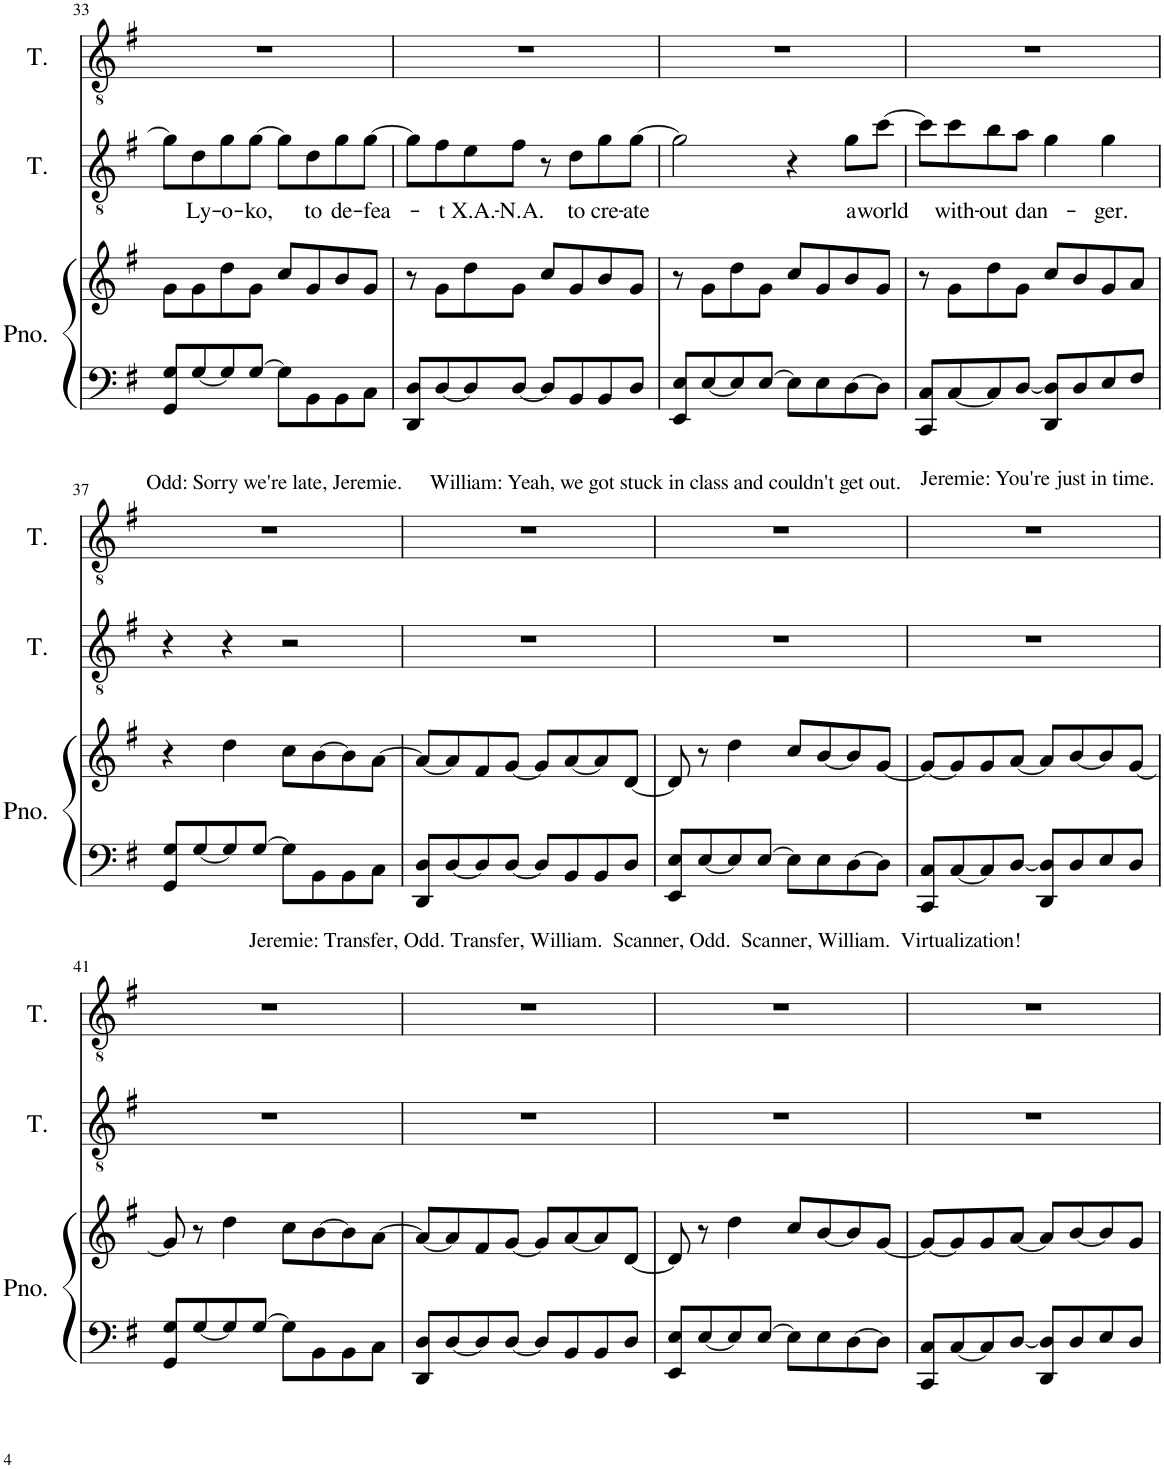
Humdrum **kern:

**kern	**kern	**kern	**text	**kern
*part3	*part3	*part2	*part2	*part1
*staff4	*staff3	*staff2	*staff2	*staff1
*I"Piano	*	*I"Tenor	*	*I"Tenor
*I'Pno.	*	*I'T.	*	*I'T.
!!LO:PB:g=z
*clefF4	*clefG2	*clefGv2	*	*clefGv2
*k[f#]	*k[f#]	*k[f#]	*	*k[f#]
=33	=33	=33	=33	=33
8GG/ 8G/L	8g\L	8g\L]	.	1r
!	!	!	!LO:LY:b	!
[8G/	8g\	8d\	Ly-	.
!	!	!	!LO:LY:b	!
8G/]	8dd\	8g\	-o-	.
!	!	!	!LO:LY:b	!
[8G/J	8g\J	[8g\J	-ko,	.
8G\L]	8cc/L	8g\L]	.	.
!	!	!	!LO:LY:b	!
8BB\	8g/	8d\	to	.
!	!	!	!LO:LY:b	!
8BB\	8b/	8g\	de-	.
!	!	!	!LO:LY:b	!
8C\J	8g/J	[8g\J	-fea-	.
=34	=34	=34	=34	=34
8DD/ 8D/L	8r	8g\L]	.	1r
!	!	!	!LO:LY:b	!
[8D/	8g\L	8f#\	-t	.
!	!	!	!LO:LY:b	!
8D/]	8dd\	8e\	X.A.-	.
!	!	!	!LO:LY:b	!
[8D/J	8g\J	8f#\J	-N.A.	.
8D/L]	8cc/L	8r	.	.
!	!	!	!LO:LY:b	!
8BB/	8g/	8d\L	to	.
!	!	!	!LO:LY:b	!
8BB/	8b/	8g\	cre-	.
!	!	!	!LO:LY:b	!
8D/J	8g/J	[8g\J	-ate	.
=35	=35	=35	=35	=35
8EE/ 8E/L	8r	2g\]	.	1r
[8E/	8g\L	.	.	.
8E/]	8dd\	.	.	.
[8E/J	8g\J	.	.	.
8E\L]	8cc/L	4r	.	.
8E\	8g/	.	.	.
!	!	!	!LO:LY:b	!
[8D\	8b/	8g\L	a	.
!	!	!	!LO:LY:b	!
8D\J]	8g/J	[8cc\J	world	.
=36	=36	=36	=36	=36
8CC/ 8C/L	8r	8cc\L]	.	1r
!	!	!	!LO:LY:b	!
[8C/	8g\L	8cc\	with-	.
!	!	!	!LO:LY:b	!
8C/]	8dd\	8b\	-out	.
!	!	!	!LO:LY:b	!
[8D/J	8g\J	8a\J	dan-	.
8DD/ 8D/]L	8cc/L	4g\	.	.
8D/	8b/	.	.	.
!	!	!	!LO:LY:b	!
8E/	8g/	4g\	-ger.	.
8F#/J	8a/J	.	.	.
!!LO:LB:g=z
=37	=37	=37	=37	=37
!	!	!	!	!LO:TX:a:t=Odd&colon; Sorry we're late, Jeremie.
8GG/ 8G/L	4r	4r	.	1r
[8G/	.	.	.	.
8G/]	4dd\	4r	.	.
[8G/J	.	.	.	.
8G\L]	8cc\L	2r	.	.
8BB\	[8b\	.	.	.
8BB\	8b\]	.	.	.
8C\J	[8a\J	.	.	.
=38	=38	=38	=38	=38
!	!	!	!	!LO:TX:a:t=William&colon; Yeah, we got stuck in class and couldn't get out.
8DD/ 8D/L	8a/L_	1r	.	1r
[8D/	8a/]	.	.	.
8D/]	8f#/	.	.	.
[8D/J	[8g/J	.	.	.
8D/L]	8g/L]	.	.	.
8BB/	[8a/	.	.	.
8BB/	8a/]	.	.	.
8D/J	[8d/J	.	.	.
=39	=39	=39	=39	=39
8EE/ 8E/L	8d/]	1r	.	1r
[8E/	8r	.	.	.
8E/]	4dd\	.	.	.
[8E/J	.	.	.	.
8E\L]	8cc/L	.	.	.
8E\	[8b/	.	.	.
[8D\	8b/]	.	.	.
8D\J]	[8g/J	.	.	.
=40	=40	=40	=40	=40
!	!	!	!	!LO:TX:a:t=Jeremie&colon; You're just in time.
8CC/ 8C/L	8g/L_	1r	.	1r
[8C/	8g/]	.	.	.
8C/]	8g/	.	.	.
[8D/J	[8a/J	.	.	.
8DD/ 8D/]L	8a/L]	.	.	.
8D/	[8b/	.	.	.
8E/	8b/]	.	.	.
8D/J	[8g/J	.	.	.
!!LO:LB:g=z
=41	=41	=41	=41	=41
!	!	!	!	!LO:TX:a:t=Jeremie&colon; Transfer, Odd. Transfer, William.  Scanner, Odd.  Scanner, William.  Virtualization!
8GG/ 8G/L	8g/]	1r	.	1r
[8G/	8r	.	.	.
8G/]	4dd\	.	.	.
[8G/J	.	.	.	.
8G\L]	8cc\L	.	.	.
8BB\	[8b\	.	.	.
8BB\	8b\]	.	.	.
8C\J	[8a\J	.	.	.
=42	=42	=42	=42	=42
8DD/ 8D/L	8a/L_	1r	.	1r
[8D/	8a/]	.	.	.
8D/]	8f#/	.	.	.
[8D/J	[8g/J	.	.	.
8D/L]	8g/L]	.	.	.
8BB/	[8a/	.	.	.
8BB/	8a/]	.	.	.
8D/J	[8d/J	.	.	.
=43	=43	=43	=43	=43
8EE/ 8E/L	8d/]	1r	.	1r
[8E/	8r	.	.	.
8E/]	4dd\	.	.	.
[8E/J	.	.	.	.
8E\L]	8cc/L	.	.	.
8E\	[8b/	.	.	.
[8D\	8b/]	.	.	.
8D\J]	[8g/J	.	.	.
=44	=44	=44	=44	=44
8CC/ 8C/L	8g/L_	1r	.	1r
[8C/	8g/]	.	.	.
8C/]	8g/	.	.	.
[8D/J	[8a/J	.	.	.
8DD/ 8D/]L	8a/L]	.	.	.
8D/	[8b/	.	.	.
8E/	8b/]	.	.	.
8D/J	8g/J	.	.	.
=	=	=	=	=
*-	*-	*-	*-	*-
